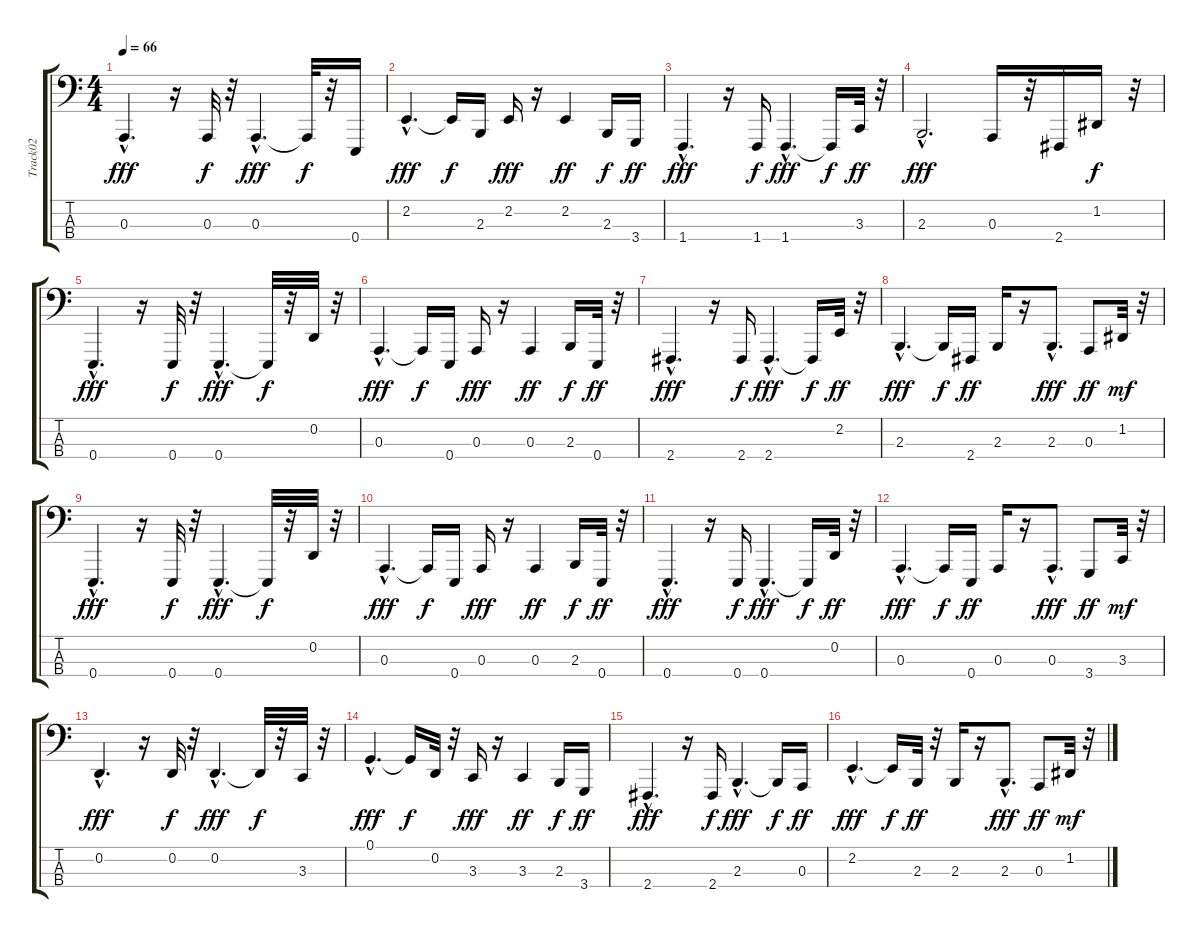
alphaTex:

\track ("Track02" "Track02") {instrument acousticgrandpiano}
\staff {score tabs}
\tuning (G2 D2 A1 E1) {hide}
\ts (4 4)
\tempo 66
\clef f4
\ks c
0.3{hac}.4{d dy fff} r.16 0.3.32{dy f} r.32 0.3{hac}.4{d dy fff} 0.3{t}.32{dy f} r.32 0.4.16 |
2.2{hac}.4{d dy fff} 2.2{t}.16{dy f} 2.3.16 2.2.16{dy fff} r.16 2.2.4{dy ff} 2.3.16{dy f} 3.4.16{dy ff} |
1.4{hac}.4{d dy fff} r.16 1.4.16{dy f} 1.4{hac}.4{d dy fff} 1.4{t}.16{dy f} 3.3.32{dy ff} r.32 |
2.3{hac}.2{d dy fff} 0.3.16 r.32 2.4.16 1.2.16{dy f} r.32 |
0.4{hac}.4{d dy fff} r.16 0.4.32{dy f} r.32 0.4{hac}.4{d dy fff} 0.4{t}.32{dy f} r.32 0.2.32 r.32 |
0.3{hac}.4{d dy fff} 0.3{t}.16{dy f} 0.4.16 0.3.16{dy fff} r.16 0.3.4{dy ff} 2.3.16{dy f} 0.4.32{dy ff} r.32 |
2.4{hac}.4{d dy fff} r.16 2.4.16{dy f} 2.4{hac}.4{d dy fff} 2.4{t}.16{dy f} 2.2.32{dy ff} r.32 |
2.3{hac}.4{d dy fff} 2.3{t}.16{dy f} 2.4.16{dy ff} 2.3.16 r.16 2.3{hac}.8{d dy fff} 0.3.8{dy ff} 1.2.32{dy mf} r.32 |
0.4{hac}.4{d dy fff} r.16 0.4.32{dy f} r.32 0.4{hac}.4{d dy fff} 0.4{t}.32{dy f} r.32 0.2.32 r.32 |
0.3{hac}.4{d dy fff} 0.3{t}.16{dy f} 0.4.16 0.3.16{dy fff} r.16 0.3.4{dy ff} 2.3.16{dy f} 0.4.32{dy ff} r.32 |
0.4{hac}.4{d dy fff} r.16 0.4.16{dy f} 0.4{hac}.4{d dy fff} 0.4{t}.16{dy f} 0.2.32{dy ff} r.32 |
0.3{hac}.4{d dy fff} 0.3{t}.16{dy f} 0.4.16{dy ff} 0.3.16 r.16 0.3{hac}.8{d dy fff} 3.4.8{dy ff} 3.3.32{dy mf} r.32 |
0.2{hac}.4{d dy fff} r.16 0.2.32{dy f} r.32 0.2{hac}.4{d dy fff} 0.2{t}.32{dy f} r.32 3.3.32 r.32 |
0.1{hac}.4{d dy fff} 0.1{t}.16{dy f} 0.2.32 r.32 3.3.16{dy fff} r.16 3.3.4{dy ff} 2.3.16{dy f} 3.4.16{dy ff} |
2.4{hac}.4{d dy fff} r.16 2.4.16{dy f} 2.3{hac}.4{d dy fff} 2.3{t}.16{dy f} 0.3.16{dy ff} |
2.2{hac}.4{d dy fff} 2.2{t}.16{dy f} 2.3.32{dy ff} r.32 2.3.16 r.16 2.3{hac}.8{d dy fff} 0.3.8{dy ff} 1.2.32{dy mf} r.32
